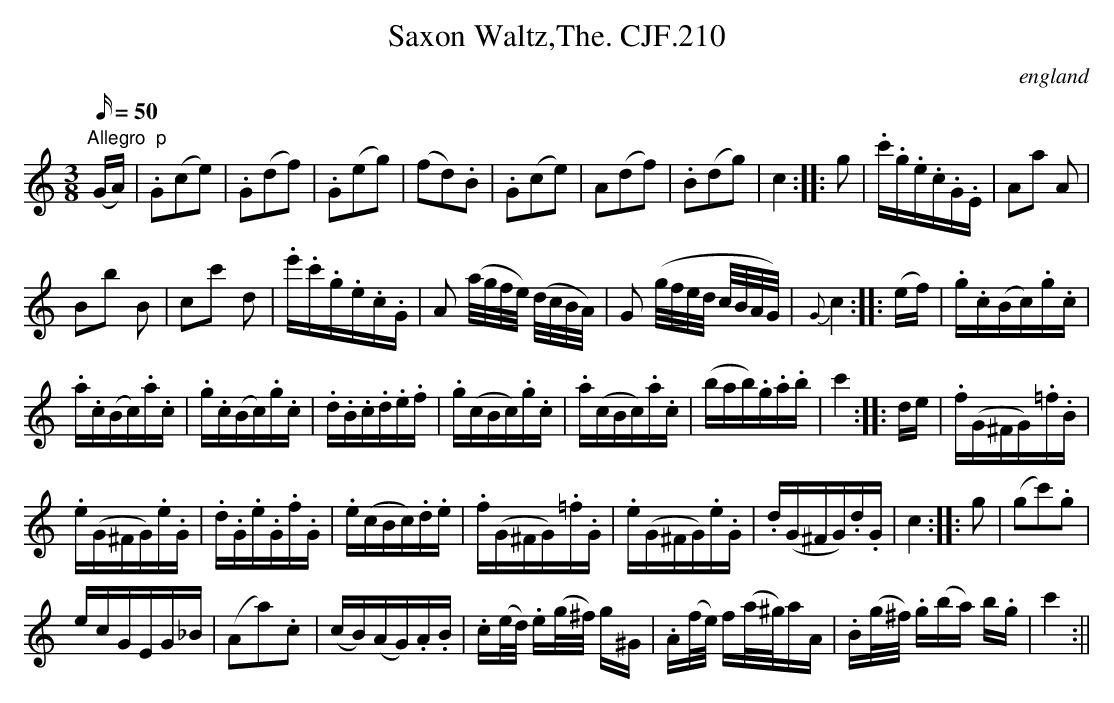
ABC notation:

X:1
T:Saxon Waltz,The. CJF.210
O:england
M:3/8
L:1/16
Q:50
K:C
"Allegro  p"(GA)|.G2(c2e2)|.G2(d2f2)|.G2(e2g2)|(f2d2).B2|\
.G2(c2e2)|A2(d2f2)|.B2(d2g2)|c4:||:g2|.c'.g.e.c.G.E|A2a2 A2|
B2b2 B2|c2c'2 d2|.e'.c'.g.e.c.G|A2 (a/g/f/e/) (d/c/B/A/)|\
G2 (g/f/e/d/ c/B/A/G/)|{G}c4:||:(ef)|.g.c(Bc).g.c|
.a.c(Bc).a.c|.g.c(Bc).g.c|.d.B.c.d.e.f|.g(cBc).g.c|.a(cBc).a.c|\
(bab).g.a.b|c'4:||:de|.f(G^FG).=f.B|
.e(G^F""G).e.G|.d.G.e.G.f.G|.e(cBc).d.e|.f(G^FG).=f.G|\
.e(G^FG).e.G|.d(G^FG).d.G|c4:||:g2|(g2c'2).g2|
ecGEG_B|(A2a2).c2|(cB)(AG).A.B|.c(e/d/) .e(g/^f/) g^G|\
.A(f/e/) f(a/^g/)aA|.B(g/^f/) .g(ba) b.g|c'4:||
